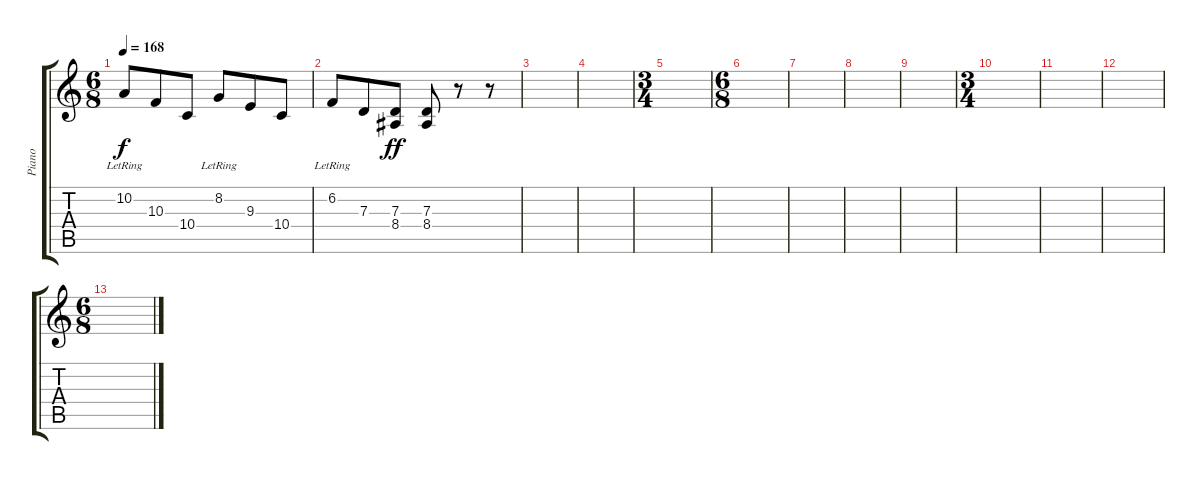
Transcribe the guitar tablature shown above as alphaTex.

\track ("Piano" "Piano") {instrument acousticgrandpiano}
\staff {score tabs}
\tuning (E4 B3 G3 D3 A2 E2) {hide}
\ts (6 8)
\tempo 168
\clef g2
\ks c
10.2{lr}.8{dy f} 10.3.8 10.4.8 8.2{lr}.8 9.3.8 10.4.8 |
6.2{lr}.8 7.3.8 (7.3 8.4).8{dy ff} (7.3 8.4).8 r.8 r.8 |
|
|
\ts (3 4)
|
\ts (6 8)
|
|
|
|
\ts (3 4)
|
|
|
\ts (6 8)
